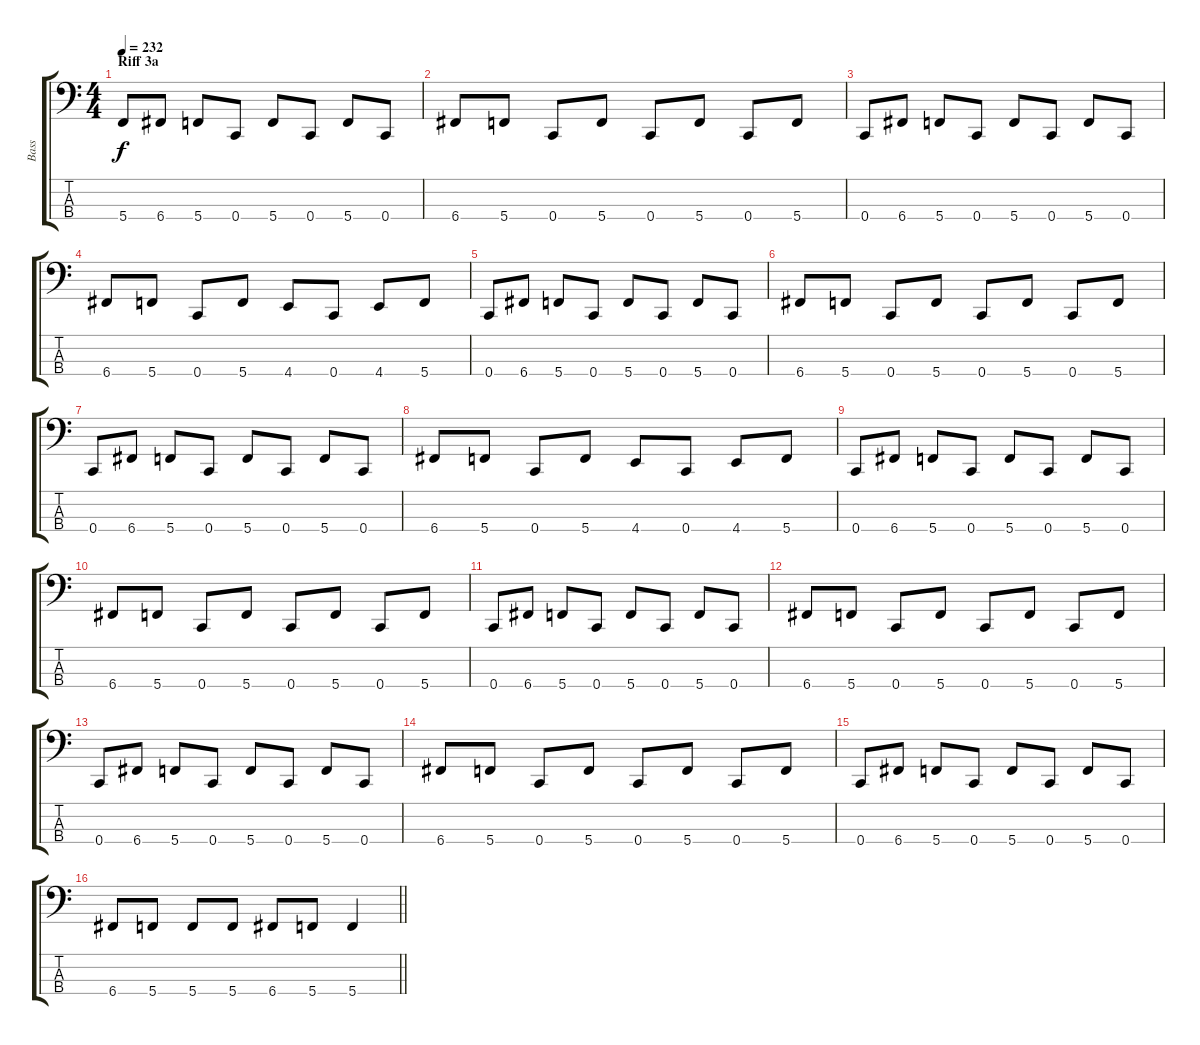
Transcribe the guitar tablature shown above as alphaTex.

\track ("Bass" "Bass") {instrument electricbassfinger}
\staff {score tabs}
\tuning (Eb2 Bb1 F1 C1) {hide}
\ts (4 4)
\section ("" "Riff 3a")
\tempo 232
\clef f4
\ks c
5.4.8{dy f} 6.4.8 5.4.8 0.4.8 5.4.8 0.4.8 5.4.8 0.4.8 |
6.4.8 5.4.8 0.4.8 5.4.8 0.4.8 5.4.8 0.4.8 5.4.8 |
0.4.8 6.4.8 5.4.8 0.4.8 5.4.8 0.4.8 5.4.8 0.4.8 |
6.4.8 5.4.8 0.4.8 5.4.8 4.4.8 0.4.8 4.4.8 5.4.8 |
0.4.8 6.4.8 5.4.8 0.4.8 5.4.8 0.4.8 5.4.8 0.4.8 |
6.4.8 5.4.8 0.4.8 5.4.8 0.4.8 5.4.8 0.4.8 5.4.8 |
0.4.8 6.4.8 5.4.8 0.4.8 5.4.8 0.4.8 5.4.8 0.4.8 |
6.4.8 5.4.8 0.4.8 5.4.8 4.4.8 0.4.8 4.4.8 5.4.8 |
0.4.8 6.4.8 5.4.8 0.4.8 5.4.8 0.4.8 5.4.8 0.4.8 |
6.4.8 5.4.8 0.4.8 5.4.8 0.4.8 5.4.8 0.4.8 5.4.8 |
0.4.8 6.4.8 5.4.8 0.4.8 5.4.8 0.4.8 5.4.8 0.4.8 |
6.4.8 5.4.8 0.4.8 5.4.8 0.4.8 5.4.8 0.4.8 5.4.8 |
0.4.8 6.4.8 5.4.8 0.4.8 5.4.8 0.4.8 5.4.8 0.4.8 |
6.4.8 5.4.8 0.4.8 5.4.8 0.4.8 5.4.8 0.4.8 5.4.8 |
0.4.8 6.4.8 5.4.8 0.4.8 5.4.8 0.4.8 5.4.8 0.4.8 |
\barLineRight lightlight
6.4.8 5.4.8 5.4.8 5.4.8 6.4.8 5.4.8 5.4.4
